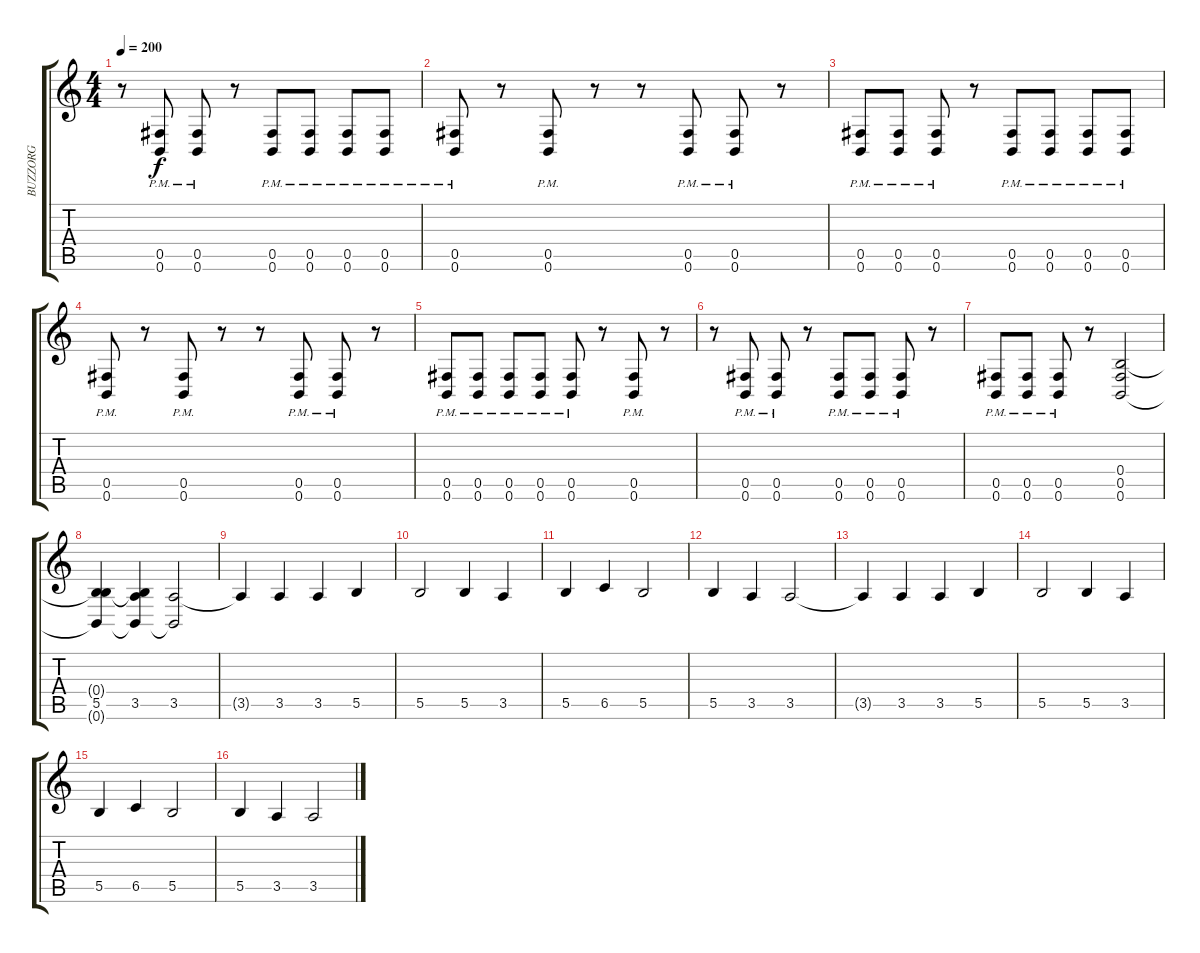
\track ("BUZZORG" "BUZZORG") {instrument distortionguitar}
\staff {score tabs}
\tuning (Db4 Ab3 E3 B2 Gb2 B1) {hide}
\ts (4 4)
\tempo 200
\clef g2
\ks c
r.8{dy f} (0.5{pm} 0.6{pm}).8 (0.5{pm} 0.6{pm}).8 r.8 (0.5{pm} 0.6{pm}).8 (0.5{pm} 0.6{pm}).8 (0.5{pm} 0.6{pm}).8 (0.5{pm} 0.6{pm}).8 |
(0.5{pm} 0.6{pm}).8 r.8 (0.5{pm} 0.6{pm}).8 r.8 r.8 (0.5{pm} 0.6{pm}).8 (0.5{pm} 0.6{pm}).8 r.8 |
(0.5{pm} 0.6{pm}).8 (0.5{pm} 0.6{pm}).8 (0.5{pm} 0.6{pm}).8 r.8 (0.5{pm} 0.6{pm}).8 (0.5{pm} 0.6{pm}).8 (0.5{pm} 0.6{pm}).8 (0.5{pm} 0.6{pm}).8 |
(0.5{pm} 0.6{pm}).8 r.8 (0.5{pm} 0.6{pm}).8 r.8 r.8 (0.5{pm} 0.6{pm}).8 (0.5{pm} 0.6{pm}).8 r.8 |
(0.5{pm} 0.6{pm}).8 (0.5{pm} 0.6{pm}).8 (0.5{pm} 0.6{pm}).8 (0.5{pm} 0.6{pm}).8 (0.5{pm} 0.6{pm}).8 r.8 (0.5{pm} 0.6{pm}).8 r.8 |
r.8 (0.5{pm} 0.6{pm}).8 (0.5{pm} 0.6{pm}).8 r.8 (0.5{pm} 0.6{pm}).8 (0.5{pm} 0.6{pm}).8 (0.5{pm} 0.6{pm}).8 r.8 |
(0.5{pm} 0.6{pm}).8 (0.5{pm} 0.6{pm}).8 (0.5{pm} 0.6{pm}).8 r.8 (0.4 0.5 0.6).2 |
(0.4{t} 5.5 0.6{t}).4 (0.4{t} 3.5 0.6{t}).4 (3.5 0.6{t}).2 |
3.5{t}.4 3.5.4 3.5.4 5.5.4 |
5.5.2 5.5.4 3.5.4 |
5.5.4 6.5.4 5.5.2 |
5.5.4 3.5.4 3.5.2 |
3.5{t}.4 3.5.4 3.5.4 5.5.4 |
5.5.2 5.5.4 3.5.4 |
5.5.4 6.5.4 5.5.2 |
5.5.4 3.5.4 3.5.2
